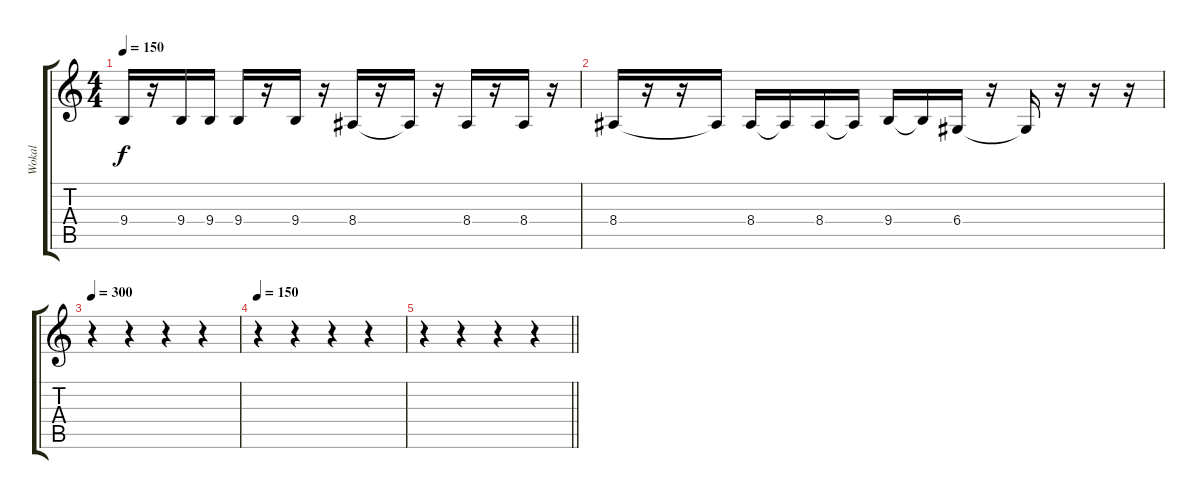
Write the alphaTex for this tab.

\track ("Wokal" "Wokal") {instrument oboe}
\staff {score tabs}
\tuning (E4 B3 G3 D3 A2 E2) {hide}
\ts (4 4)
\tempo 150
\clef g2
\ks c
9.4.16{dy f} r.16 9.4.16 9.4.16 9.4.16 r.16 9.4.16 r.16 8.4.16 r.16 8.4{t}.16 r.16 8.4.16 r.16 8.4.16 r.16 |
8.4.16 r.16 r.16 8.4{t}.16 8.4.16 8.4{t}.16 8.4.16 8.4{t}.16 9.4.16 9.4{t}.16 6.4.16 r.16 6.4{t}.16 r.16 r.16 r.16 |
\tempo 300
r.4 r.4 r.4 r.4 |
\tempo 150
r.4 r.4 r.4 r.4 |
\barLineRight lightlight
r.4 r.4 r.4 r.4
